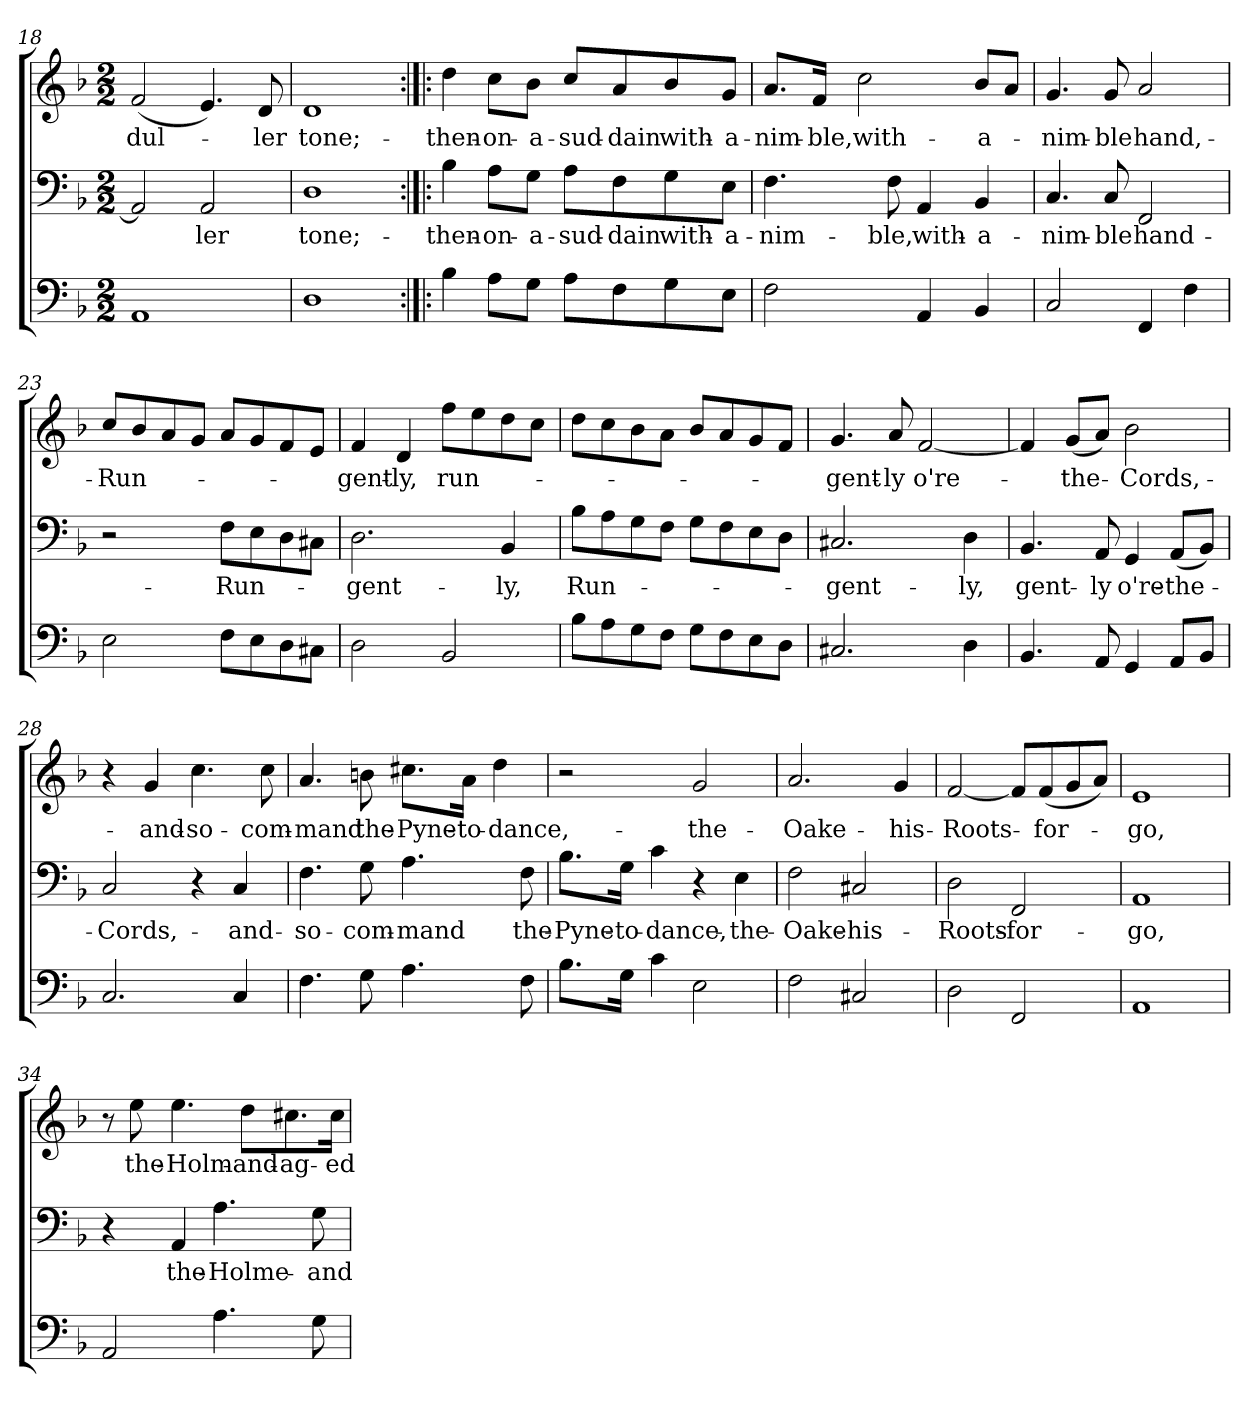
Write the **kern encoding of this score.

**kern	**kern	**text	**kern	**text
*part3	*part2	*part2	*part1	*part1
*staff3	*staff2	*staff2	*staff1	*staff1
!!LO:LB:g=z
*clefF4	*clefF4	*	*clefG2	*
*k[b-]	*k[b-]	*	*k[b-]	*
*F:	*F:	*	*F:	*
*M2/2	*M2/2	*	*M2/2	*
=18	=18	=18	=18	=18
1AA/	2AA/]	.	(2f/	dul-
.	2AA/	-ler	4.e/)	.
.	.	.	8d/	-ler
=19	=19	=19	=19	=19
1D\	1D\	tone;-	1d/	tone;-
=20:|!|:	=20:|!|:	=20:|!|:	=20:|!|:	=20:|!|:
4B-\	4B-\	then-	4dd\	then-
8A\L	8A\L	on-	8cc\L	on-
8G\J	8G\J	a-	8b-\J	a-
8A\L	8A\L	sud-	8cc/L	sud-
8F\	8F\	-dain	8a/	-dain
8G\	8G\	with-	8b-/	with-
8E\J	8E\J	a-	8g/J	a-
=21	=21	=21	=21	=21
2F\	4.F\	nim-	8.a/L	nim-
.	.	.	16f/Jk	-ble,
.	.	.	2cc\	with-
.	8F\	-ble,	.	.
4AA/	4AA/	with-	.	.
4BB-/	4BB-/	a-	8b-/L	a-
.	.	.	8a/J	.
=22	=22	=22	=22	=22
2C/	4.C/	nim-	4.g/	nim-
.	8C/	-ble	8g/	-ble
4FF/	2FF/	hand-	2a/	hand,-
4F\	.	.	.	.
!!LO:LB:g=z
=23	=23	=23	=23	=23
2E\	2r	.	8cc/L	Run-
.	.	.	8b-/	.
.	.	.	8a/	.
.	.	.	8g/J	.
8F\L	8F\L	Run-	8a/L	.
8E\	8E\	.	8g/	.
8D\	8D\	.	8f/	.
8C#X\J	8C#X\J	.	8e/J	.
=24	=24	=24	=24	=24
2D\	2.D\	gent-	4f/	gent-
.	.	.	4d/	-ly,
2BB-/	.	.	8ff\L	run-
.	.	.	8ee\	.
.	4BB-/	-ly,	8dd\	.
.	.	.	8cc\J	.
=25	=25	=25	=25	=25
8B-\L	8B-\L	Run-	8dd\L	.
8A\	8A\	.	8cc\	.
8G\	8G\	.	8b-\	.
8F\J	8F\J	.	8a\J	.
8G\L	8G\L	.	8b-/L	.
8F\	8F\	.	8a/	.
8E\	8E\	.	8g/	.
8D\J	8D\J	.	8f/J	.
=26	=26	=26	=26	=26
2.C#X/	2.C#X/	gent-	4.g/	gent-
.	.	.	8a/	-ly
.	.	.	[2f/	o're-
4D\	4D\	-ly,	.	.
=27	=27	=27	=27	=27
4.BB-/	4.BB-/	gent-	4f/]	.
.	.	.	(8g/L	the-
8AA/	8AA/	-ly	8a/J)	.
4GG/	4GG/	o're-	2b-\	Cords,-
8AA/L	(8AA/L	the-	.	.
8BB-/J	8BB-/J)	.	.	.
!!LO:LB:g=z
=28	=28	=28	=28	=28
2.C/	2C/	Cords,-	4r	.
.	.	.	4g/	and-
.	4r	.	4.cc\	so-
4C/	4C/	and-	.	.
.	.	.	8cc\	com-
=29	=29	=29	=29	=29
4.F\	4.F\	so-	4.a/	-mand
8G\	8G\	com-	8bn\	the-
4.A\	4.A\	-mand	8.cc#X\L	Pyne-
.	.	.	16a\Jk	to-
.	.	.	4dd\	dance,-
8F\	8F\	the-	.	.
=30	=30	=30	=30	=30
8.B-\L	8.B-\L	Pyne-	2r	.
16G\Jk	16G\Jk	to-	.	.
4c\	4c\	dance,-	.	.
2E\	4r	.	2g/	the-
.	4E\	the-	.	.
=31	=31	=31	=31	=31
2F\	2F\	Oake-	2.a/	Oake-
2C#X/	2C#X/	his-	.	.
.	.	.	4g/	his-
=32	=32	=32	=32	=32
2D\	2D\	Roots-	[2f/	Roots-
2FF/	2FF/	for-	8f/L]	.
.	.	.	(8f/	for-
.	.	.	8g/	.
.	.	.	8a/J)	.
=33	=33	=33	=33	=33
1AA/	1AA/	-go,	1e/	-go,
!!LO:PB:g=z
=34	=34	=34	=34	=34
2AA/	4r	.	8r	.
.	.	.	8ee\	the-
.	4AA/	the-	4.ee\	Holm-
4.A\	4.A\	Holme-	.	.
.	.	.	8dd\L	and-
.	.	.	8.cc#X\	ag-
8G\	8G\	and-	.	.
.	.	.	16cc#\Jk	-ed
=	=	=	=	=
*-	*-	*-	*-	*-
